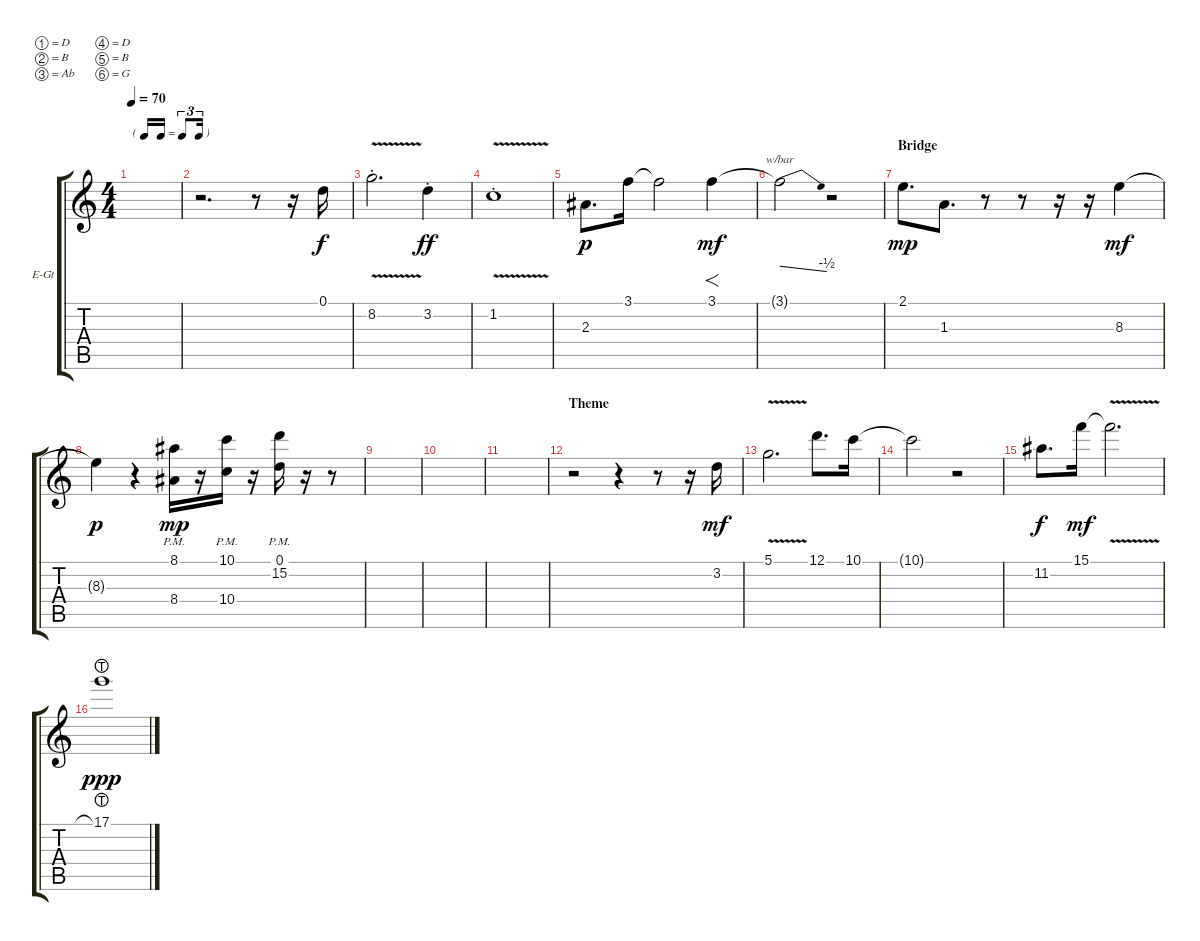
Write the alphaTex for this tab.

\bracketExtendMode groupsimilarinstruments
\firstSystemTrackNameOrientation horizontal
\otherSystemsTrackNameOrientation horizontal
\track ("SGuitar" "E-Gt") {instrument overdrivenguitar}
\staff {score tabs}
\tuning (D4 B3 Ab3 D3 B2 G2)
\ts (4 4)
\tf triplet16th
\tempo 70
\clef g2
\ks aminor
|
r.2{d} r.8 r.16 0.1.16 |
8.2{v st}.2{d} 3.2{st}.4{dy ff} |
1.2{v st}.1 |
2.3.8{d dy p} 3.1.16 3.1{t}.2 3.1.4{f dy mf} |
3.1{t}.2{tbe (dive default 14.399999999999999 0 60 -2)} r.2 |
\section ("" "Bridge")
2.1.8{d dy mp} 1.3.8{d} r.8 r.8 r.16 r.16 8.3.4{dy mf} |
8.3{t}.4{dy p} r.4 (8.4{pm} 8.1{pm}).16{dy mp} r.16 (10.1{pm} 10.4{pm}).16 r.16 (0.1{pm} 15.2{pm}).16 r.16 r.8 |
|
|
|
\section ("" "Theme")
r.2 r.4 r.8 r.16 3.2.16{dy mf} |
5.1{v}.2{d} 12.1.8{d} 10.1.16 |
10.1{t}.2 r.2 |
11.2.8{d dy f} 15.1.16{dy mf} 15.1{v t}.2{d} |
17.1{lht}.1{dy ppp}
